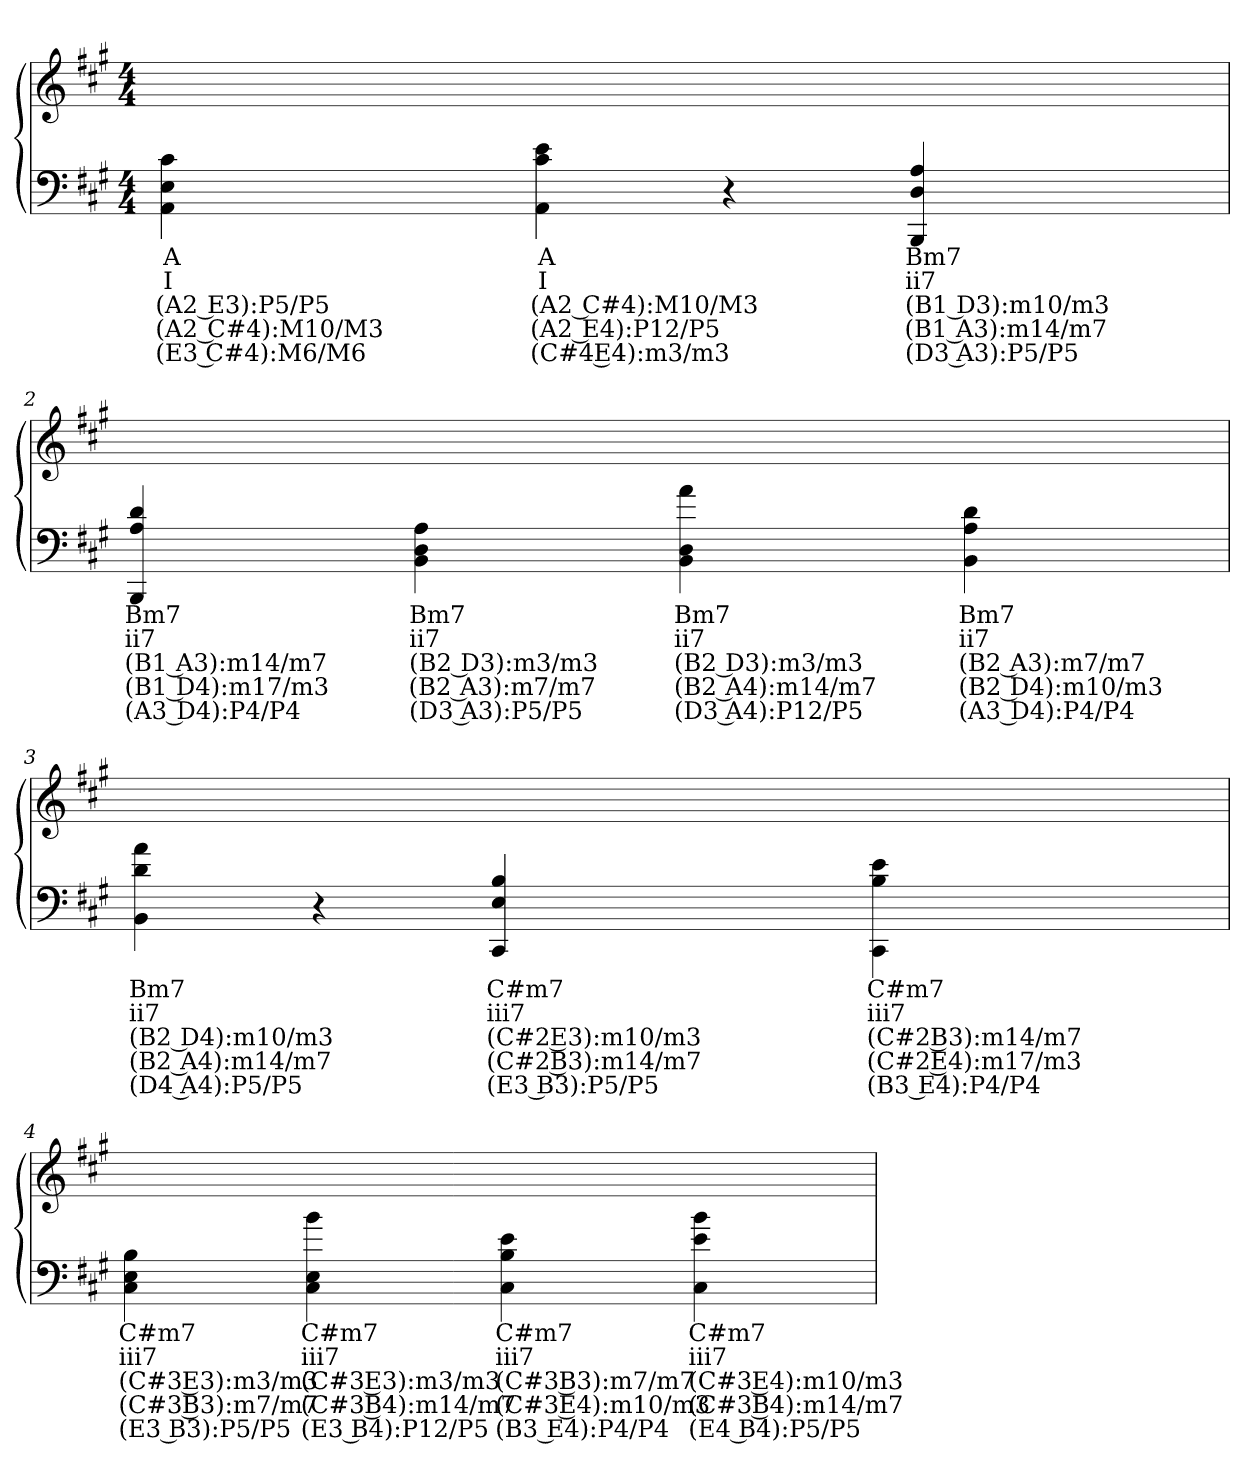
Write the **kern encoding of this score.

**kern	**text	**text	**text	**text	**text	**kern
*part2	*part2	*part2	*part2	*part2	*part2	*part1
*staff2	*staff2	*staff2	*staff2	*staff2	*staff2	*staff1
*clefF4	*	*	*	*	*	*clefG2
*k[f#c#g#]	*	*	*	*	*	*k[f#c#g#]
*A:	*	*	*	*	*	*A:
*M4/4	*	*	*	*	*	*M4/4
*MM60	*	*	*	*	*	*MM60
=1	=1	=1	=1	=1	=1	=1
4AA 4E 4c#	A	I	(A2 E3):P5/P5	(A2 C#4):M10/M3	(E3 C#4):M6/M6	1ryy
4AA 4c# 4e	A	I	(A2 C#4):M10/M3	(A2 E4):P12/P5	(C#4 E4):m3/m3	.
4r	.	.	.	.	.	.
4BBB 4D 4A	Bm7	ii7	(B1 D3):m10/m3	(B1 A3):m14/m7	(D3 A3):P5/P5	.
=2	=2	=2	=2	=2	=2	=2
4BBB 4A 4d	Bm7	ii7	(B1 A3):m14/m7	(B1 D4):m17/m3	(A3 D4):P4/P4	1ryy
4BB 4D 4A	Bm7	ii7	(B2 D3):m3/m3	(B2 A3):m7/m7	(D3 A3):P5/P5	.
4BB 4D 4a	Bm7	ii7	(B2 D3):m3/m3	(B2 A4):m14/m7	(D3 A4):P12/P5	.
4BB 4A 4d	Bm7	ii7	(B2 A3):m7/m7	(B2 D4):m10/m3	(A3 D4):P4/P4	.
=3	=3	=3	=3	=3	=3	=3
4BB 4d 4a	Bm7	ii7	(B2 D4):m10/m3	(B2 A4):m14/m7	(D4 A4):P5/P5	1ryy
4r	.	.	.	.	.	.
4CC# 4E 4B	C#m7	iii7	(C#2 E3):m10/m3	(C#2 B3):m14/m7	(E3 B3):P5/P5	.
4CC# 4B 4e	C#m7	iii7	(C#2 B3):m14/m7	(C#2 E4):m17/m3	(B3 E4):P4/P4	.
=4	=4	=4	=4	=4	=4	=4
4C# 4E 4B	C#m7	iii7	(C#3 E3):m3/m3	(C#3 B3):m7/m7	(E3 B3):P5/P5	1ryy
4C# 4E 4b	C#m7	iii7	(C#3 E3):m3/m3	(C#3 B4):m14/m7	(E3 B4):P12/P5	.
4C# 4B 4e	C#m7	iii7	(C#3 B3):m7/m7	(C#3 E4):m10/m3	(B3 E4):P4/P4	.
4C# 4e 4b	C#m7	iii7	(C#3 E4):m10/m3	(C#3 B4):m14/m7	(E4 B4):P5/P5	.
=	=	=	=	=	=	=
*-	*-	*-	*-	*-	*-	*-
